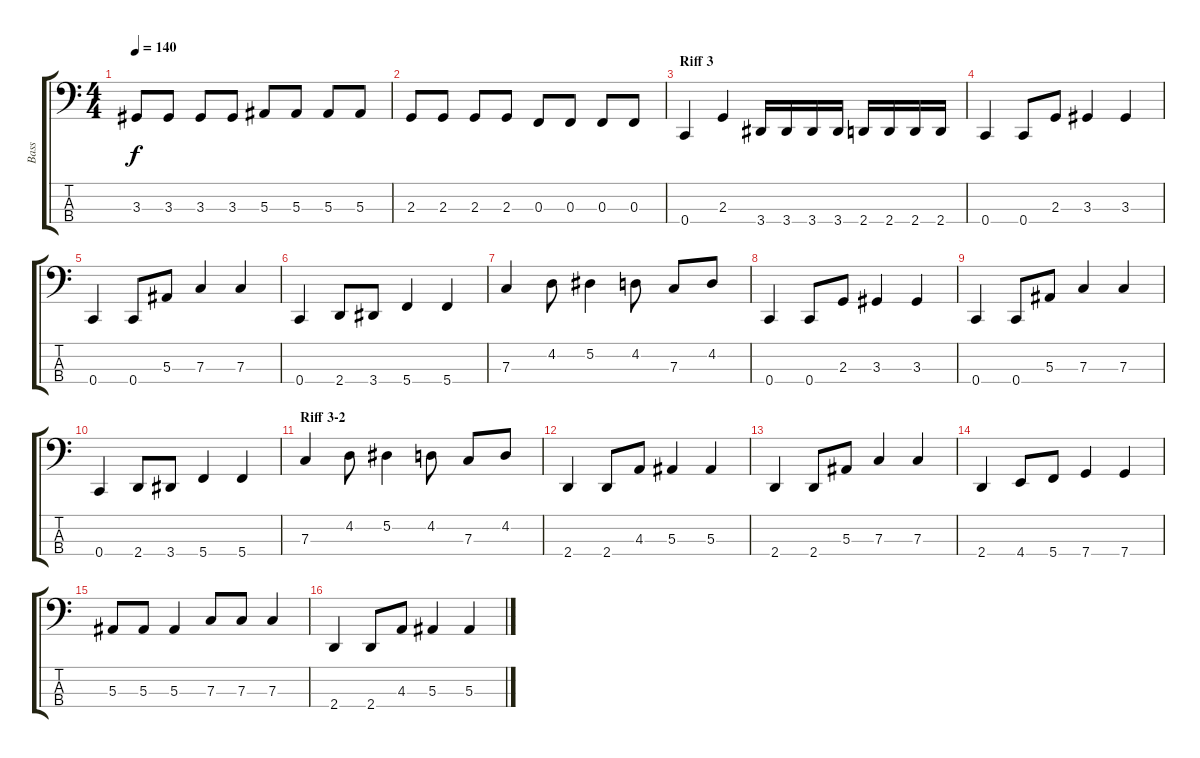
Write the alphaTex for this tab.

\track ("Bass" "Bass") {instrument electricbasspick}
\staff {score tabs}
\tuning (Eb2 Bb1 F1 C1) {hide}
\ts (4 4)
\tempo 140
\clef f4
\ks c
3.3.8{dy f} 3.3.8 3.3.8 3.3.8 5.3.8 5.3.8 5.3.8 5.3.8 |
2.3.8 2.3.8 2.3.8 2.3.8 0.3.8 0.3.8 0.3.8 0.3.8 |
\section ("" "Riff 3")
0.4.4 2.3.4 3.4.16 3.4.16 3.4.16 3.4.16 2.4.16 2.4.16 2.4.16 2.4.16 |
0.4.4 0.4.8 2.3.8 3.3.4 3.3.4 |
0.4.4 0.4.8 5.3.8 7.3.4 7.3.4 |
0.4.4 2.4.8 3.4.8 5.4.4 5.4.4 |
7.3.4 4.2.8 5.2.4 4.2.8 7.3.8 4.2.8 |
0.4.4 0.4.8 2.3.8 3.3.4 3.3.4 |
0.4.4 0.4.8 5.3.8 7.3.4 7.3.4 |
0.4.4 2.4.8 3.4.8 5.4.4 5.4.4 |
\section ("" "Riff 3-2")
7.3.4 4.2.8 5.2.4 4.2.8 7.3.8 4.2.8 |
2.4.4 2.4.8 4.3.8 5.3.4 5.3.4 |
2.4.4 2.4.8 5.3.8 7.3.4 7.3.4 |
2.4.4 4.4.8 5.4.8 7.4.4 7.4.4 |
5.3.8 5.3.8 5.3.4 7.3.8 7.3.8 7.3.4 |
2.4.4 2.4.8 4.3.8 5.3.4 5.3.4
